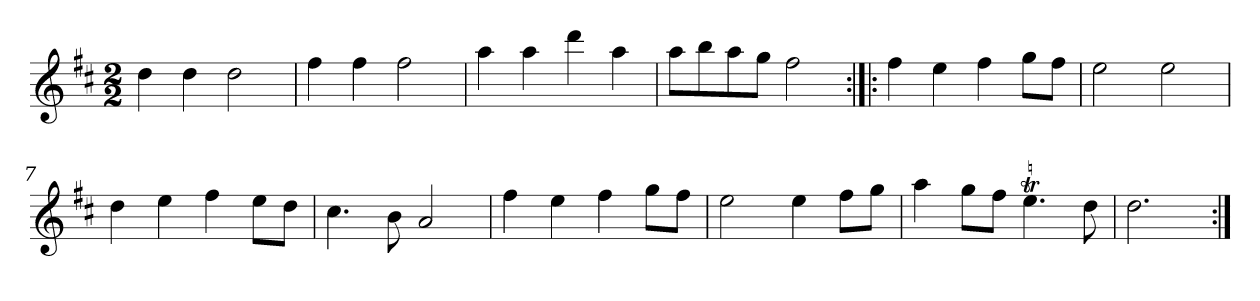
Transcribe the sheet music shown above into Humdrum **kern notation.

**kern
*part1
*staff1
*clefG2
*k[f#c#]
*D:
*M2/2
*MM148
=1
4dd
4dd
2dd
=2
4ff#
4ff#
2ff#
=3
4aa
4aa
4ddd
4aa
=4
8aa\L
8bb\
8aa\
8gg\J
2ff#
=5:|!|:
4ff#
4ee
4ff#
8gg\L
8ff#\J
=6
2ee
2ee
=7
4dd
4ee
4ff#
8ee\L
8dd\J
=8
4.cc#
8b
2a
=9
4ff#
4ee
4ff#
8gg\L
8ff#\J
=10
2ee
4ee
8ff#\L
8gg\J
=11
4aa
8gg\L
8ff#\J
4.eet
8dd
=12
2.dd
=:|!
*-
